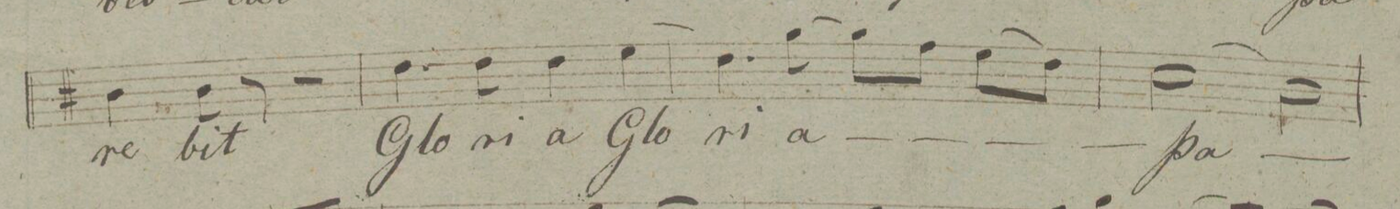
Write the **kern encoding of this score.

**kern	**text	**dynam
*I"Canto.	*	*
*clefC1	*	*
*k[c#f#d#g#]	*	*
*met(c|)	*	*
*M2/2	*	*
4g#X\	-re-	.
8g#\	-bit	.
8r	.	.
2r	.	.
=85	=85	=85
4.b\	Glo-	.
8b\	-ri-	.
4b\	-a	.
(4cc#\	Glo-	.
=86	=86	=86
4.b\)	-ri-	.
[8ee\	-a	.
8ee\L]	.	.
8dd#\J	.	.
(8cc#\L	.	.
8b\J)	.	.
=87	=87	=87
(2a\	pa-	.
2g#\)	.	.
=88	=88	=88
*-	*-	*-
